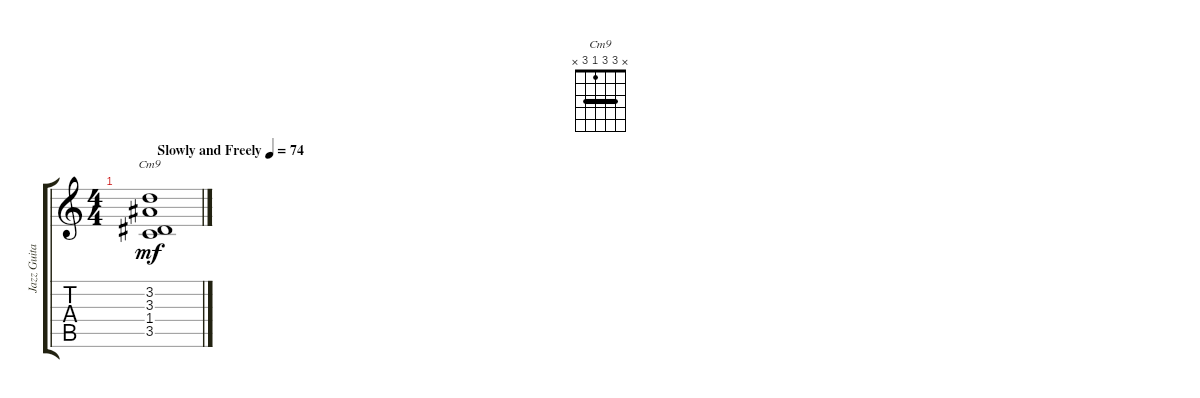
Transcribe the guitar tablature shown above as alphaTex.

\track ("Jazz Guitar" "Jazz Guita") {instrument electricguitarjazz}
\staff {score tabs}
\tuning (E4 B3 G3 D3 A2 E2) {hide}
\chord ("Cm9" x 3 3 1 3 x) {barre 3}
\ts (4 4)
\section ("" "")
\tempo (74 "Slowly and Freely")
\clef g2
\ks c
(3.2 3.3 1.4 3.5).1{ch "Cm9" dy mf instrument electricguitarjazz}
